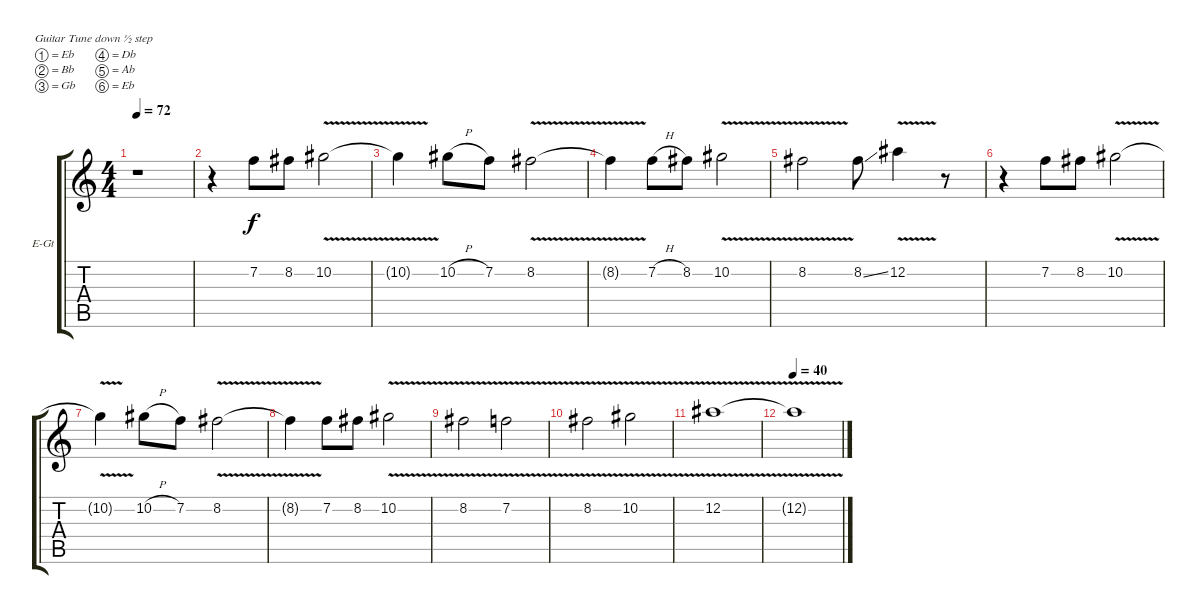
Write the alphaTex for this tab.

\bracketExtendMode groupsimilarinstruments
\firstSystemTrackNameOrientation horizontal
\otherSystemsTrackNameOrientation horizontal
\track ("Ending Guitar II" "E-Gt") {instrument overdrivenguitar}
\staff {score tabs}
\tuning (Eb4 Bb3 Gb3 Db3 Ab2 Eb2)
\ts (4 4)
\tempo 72
\clef g2
\ks c
r.1{dy mf} |
r.4 7.2.8{dy f} 8.2.8 10.2{v}.2 |
10.2{v t}.4 10.2{h}.8 7.2.8 8.2{v}.2 |
8.2{v t}.4 7.2{h}.8 8.2.8 10.2{v}.2 |
8.2{v}.2 8.2{ss}.8 12.2{v}.4 r.8 |
r.4 7.2.8 8.2.8 10.2{v}.2 |
10.2{v t}.4 10.2{h}.8 7.2.8 8.2{v}.2 |
8.2{v t}.4 7.2.8 8.2.8 10.2{v}.2 |
8.2{v}.2 7.2{v}.2 |
8.2{v}.2 10.2{v}.2 |
12.2{v}.1 |
\tempo 40
12.2{v t}.1
